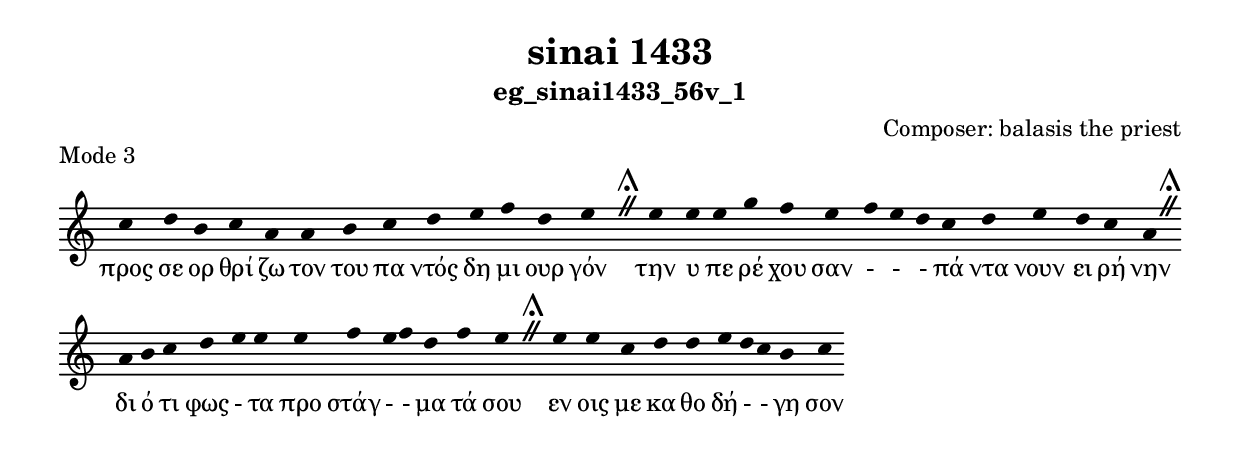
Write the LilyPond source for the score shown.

\include "gregorian.ly"

	\header {
 	  title = "sinai 1433"
	  subtitle = "eg_sinai1433_56v_1"
	  composer = "Composer: balasis the priest"
	  piece = "Mode 3"
	}

	chant = {
	  c''4 d''4 b'4 c''4 a'4 a'4 b'4 c''4 d''4 e''4 f''4 d''4 e''4 \divisioMaior
 e''4 e''4 e''4 g''4 f''4 e''4 f''4 e''4 d''4 c''4 d''4 e''4 d''4 c''4 a'4 \divisioMaior
 a'4 b'4 c''4 d''4 e''4 e''4 e''4 f''4 e''4 f''4 d''4 f''4 e''4 \divisioMaior
 e''4 e''4 c''4 d''4 d''4 e''4 d''4 c''4 b'4 c''4\finalis
	}

	verba = \lyricmode {προς σε ορ θρί ζω τον του πα ντός δη μι ουρ γόν 
την υ πε ρέ χου σαν -  -  - πά ντα νουν ει ρή νην 
δι ό τι φως - τα προ στάγ -  - μα τά σου 
εν οις με κα θο δή -  - γη σον 
	}


	\score {
	  \new Staff <<
	  \new Voice = "melody" \chant
	  \new Lyrics = "one" \lyricsto melody \verba
	  >>
	  \layout {
	    \context {
	      \Staff
	      \remove "Time_signature_engraver"
	      \remove "Bar_engraver"
	    }
	    \context {
	      \Voice
	      \remove "Stem_engraver"
	    }
	  }
	}